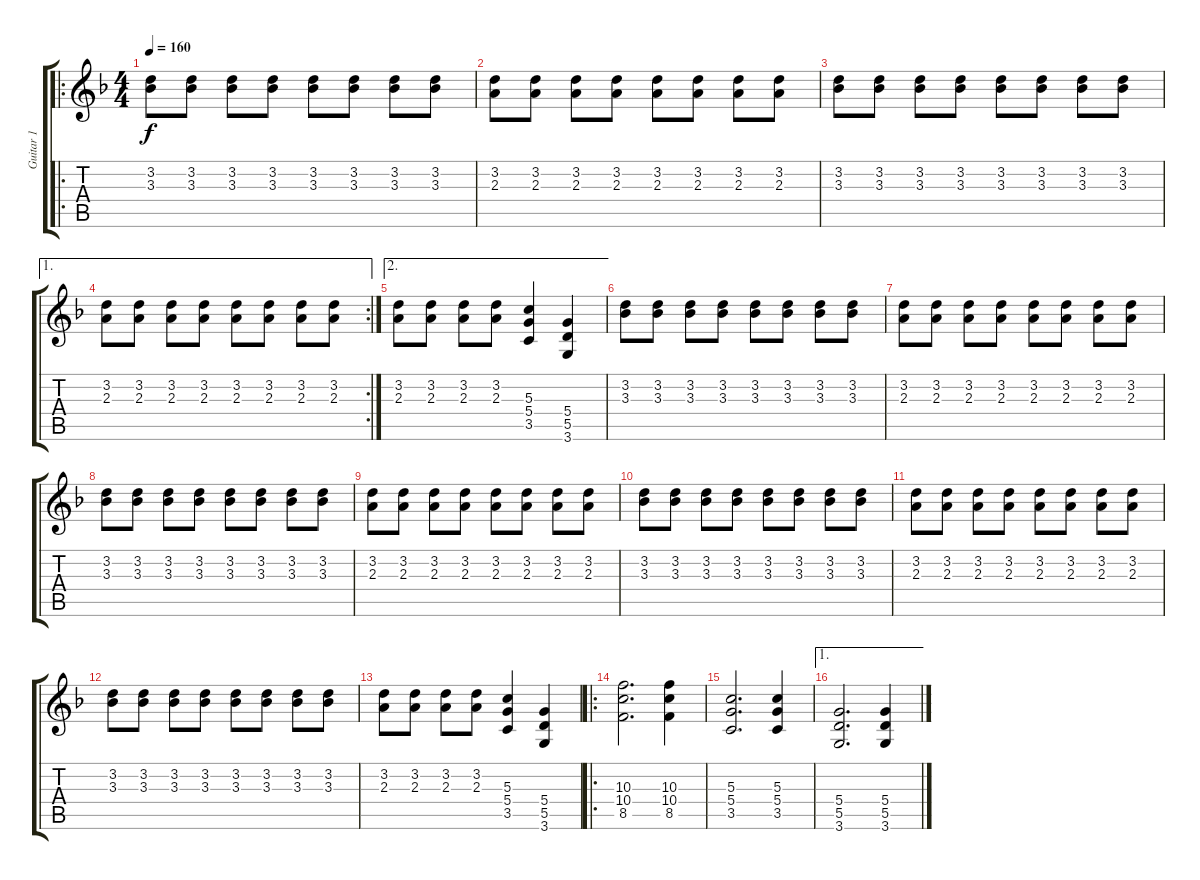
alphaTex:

\track ("Guitar 1" "Guitar 1") {instrument distortionguitar}
\staff {score tabs}
\tuning (E4 B3 G3 D3 A2 E2) {hide}
\ro
\ts (4 4)
\tempo 160
\clef g2
\ks f
(3.2 3.3).8{dy f instrument distortionguitar} (3.2 3.3).8 (3.2 3.3).8 (3.2 3.3).8 (3.2 3.3).8 (3.2 3.3).8 (3.2 3.3).8 (3.2 3.3).8 |
(3.2 2.3).8 (3.2 2.3).8 (3.2 2.3).8 (3.2 2.3).8 (3.2 2.3).8 (3.2 2.3).8 (3.2 2.3).8 (3.2 2.3).8 |
(3.2 3.3).8 (3.2 3.3).8 (3.2 3.3).8 (3.2 3.3).8 (3.2 3.3).8 (3.2 3.3).8 (3.2 3.3).8 (3.2 3.3).8 |
\ae 1
\rc 2
(3.2 2.3).8 (3.2 2.3).8 (3.2 2.3).8 (3.2 2.3).8 (3.2 2.3).8 (3.2 2.3).8 (3.2 2.3).8 (3.2 2.3).8 |
\ae 2
(3.2 2.3).8 (3.2 2.3).8 (3.2 2.3).8 (3.2 2.3).8 (5.3 5.4 3.5).4 (5.4 5.5 3.6).4 |
(3.2 3.3).8 (3.2 3.3).8 (3.2 3.3).8 (3.2 3.3).8 (3.2 3.3).8 (3.2 3.3).8 (3.2 3.3).8 (3.2 3.3).8 |
(3.2 2.3).8 (3.2 2.3).8 (3.2 2.3).8 (3.2 2.3).8 (3.2 2.3).8 (3.2 2.3).8 (3.2 2.3).8 (3.2 2.3).8 |
(3.2 3.3).8 (3.2 3.3).8 (3.2 3.3).8 (3.2 3.3).8 (3.2 3.3).8 (3.2 3.3).8 (3.2 3.3).8 (3.2 3.3).8 |
(3.2 2.3).8 (3.2 2.3).8 (3.2 2.3).8 (3.2 2.3).8 (3.2 2.3).8 (3.2 2.3).8 (3.2 2.3).8 (3.2 2.3).8 |
(3.2 3.3).8 (3.2 3.3).8 (3.2 3.3).8 (3.2 3.3).8 (3.2 3.3).8 (3.2 3.3).8 (3.2 3.3).8 (3.2 3.3).8 |
(3.2 2.3).8 (3.2 2.3).8 (3.2 2.3).8 (3.2 2.3).8 (3.2 2.3).8 (3.2 2.3).8 (3.2 2.3).8 (3.2 2.3).8 |
(3.2 3.3).8 (3.2 3.3).8 (3.2 3.3).8 (3.2 3.3).8 (3.2 3.3).8 (3.2 3.3).8 (3.2 3.3).8 (3.2 3.3).8 |
(3.2 2.3).8 (3.2 2.3).8 (3.2 2.3).8 (3.2 2.3).8 (5.3 5.4 3.5).4 (5.4 5.5 3.6).4 |
\ro
(10.3 10.4 8.5).2{d} (10.3 10.4 8.5).4 |
(5.3 5.4 3.5).2{d} (5.3 5.4 3.5).4 |
\ae 1
(5.4 5.5 3.6).2{d} (5.4 5.5 3.6).4
